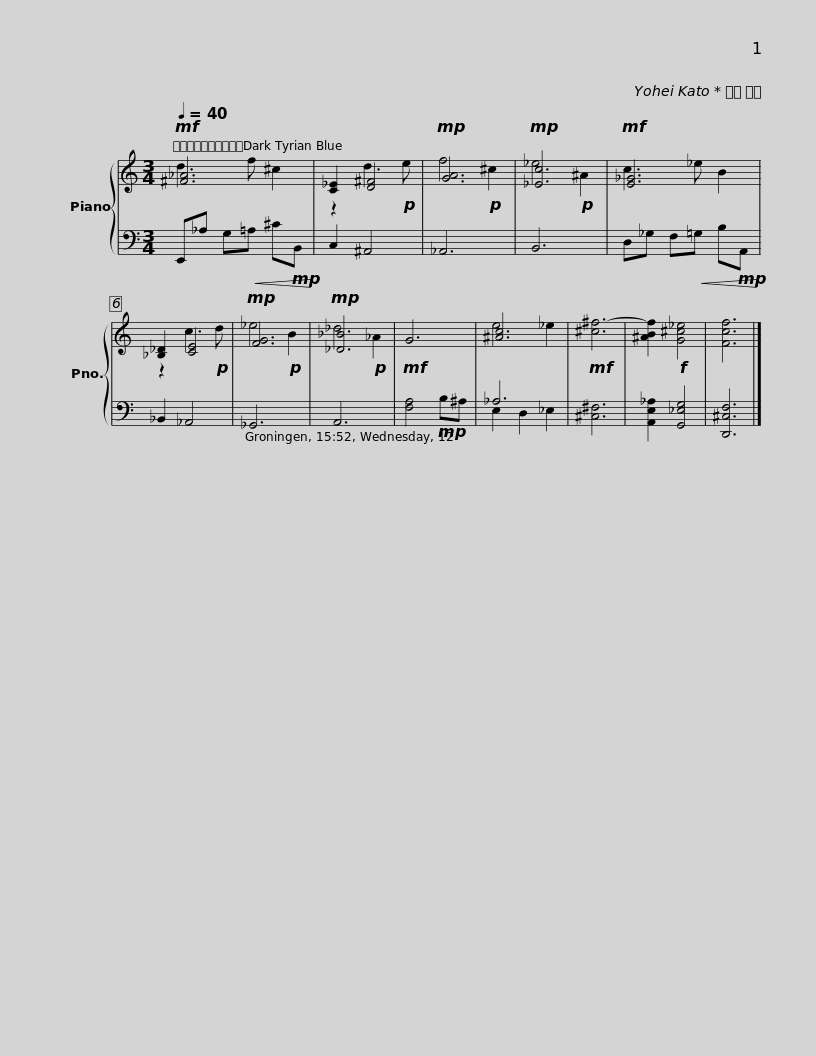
X:1
%%score { ( 1 2 ) | ( 3 4 ) }
L:1/8
Q:1/4=40
M:3/4
I:linebreak $
K:C
V:1 treble
V:2 treble
V:3 bass
V:4 bass
V:1
!mf! [^F_A]6 | [C_E]2 [D^F]4 |!mp! [GA]6 |!mp! [_Ec]6 |!mf! [E_G]6 | %5
 [_B,_D]2 [CE]4 |$!mp! [FG]6 |!mp! [_D_B]6 |!mf! G6 | [^Ac]6 | %10
!mf! [^c^f-]6 | [^ABf]2!f! [G^c_e]4 | [Fcf]6 |] %13
V:2
 d3 f ^c2 | z2 d3!p! e | f4!p! ^c2 | _e4!p! ^A2 | c3 _e B2 | %5
 z2 c3!p! d |$ _e4!p! B2 | _d4!p! _A2 | x6 | e4 _e2 | %10
 x6 | x6 | x6 |] %13
V:3
 E,,_A, G,!<(!=A, ^C!mp!B,,!<)! | C,2 ^A,,4 | _A,,6 | B,,6 | D,_G, F,!<(!=G, B,!mp!A,,!<)! | %5
 _B,,2 _A,,4 |$ _G,,6 | A,,6 | [F,A,]4!mp! B,^A, | _A,6 | %10
 [^C,^F,]6 | [A,,E,_A,]2 [G,,_E,G,]4 | [D,,^C,F,]6 |] %13
V:4
 x6 | x6 | x6 | x6 | x6 | %5
 x6 |$ x6 | x6 | x6 | E,2 D,2 _E,2 | %10
 x6 | x6 | x6 |] %13
